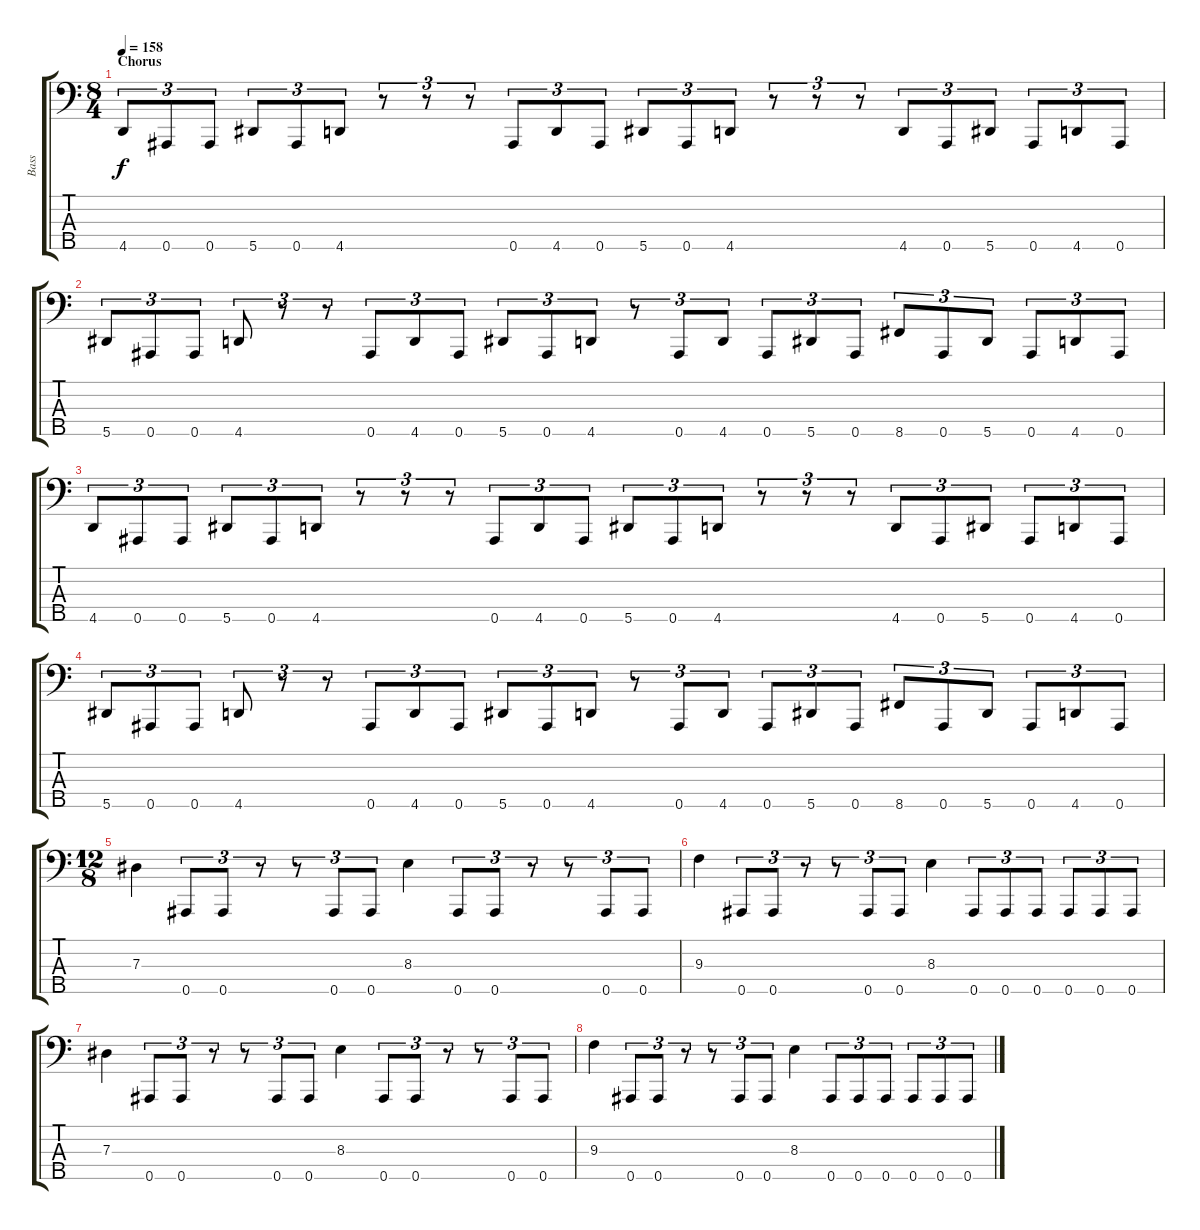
\track ("Bass" "Bass") {instrument electricbassfinger}
\staff {score tabs}
\tuning (Gb2 Db2 Ab1 Eb1 Bb0) {hide}
\ts (8 4)
\section ("" "Chorus")
\tempo 158
\clef f4
\ks c
4.5.8{tu (3 2) dy f} 0.5.8{tu (3 2)} 0.5.8{tu (3 2)} 5.5.8{tu (3 2)} 0.5.8{tu (3 2)} 4.5.8{tu (3 2)} r.8{tu (3 2)} r.8{tu (3 2)} r.8{tu (3 2)} 0.5.8{tu (3 2)} 4.5.8{tu (3 2)} 0.5.8{tu (3 2)} 5.5.8{tu (3 2)} 0.5.8{tu (3 2)} 4.5.8{tu (3 2)} r.8{tu (3 2)} r.8{tu (3 2)} r.8{tu (3 2)} 4.5.8{tu (3 2)} 0.5.8{tu (3 2)} 5.5.8{tu (3 2)} 0.5.8{tu (3 2)} 4.5.8{tu (3 2)} 0.5.8{tu (3 2)} |
5.5.8{tu (3 2)} 0.5.8{tu (3 2)} 0.5.8{tu (3 2)} 4.5.8{tu (3 2)} r.8{tu (3 2)} r.8{tu (3 2)} 0.5.8{tu (3 2)} 4.5.8{tu (3 2)} 0.5.8{tu (3 2)} 5.5.8{tu (3 2)} 0.5.8{tu (3 2)} 4.5.8{tu (3 2)} r.8{tu (3 2)} 0.5.8{tu (3 2)} 4.5.8{tu (3 2)} 0.5.8{tu (3 2)} 5.5.8{tu (3 2)} 0.5.8{tu (3 2)} 8.5.8{tu (3 2)} 0.5.8{tu (3 2)} 5.5.8{tu (3 2)} 0.5.8{tu (3 2)} 4.5.8{tu (3 2)} 0.5.8{tu (3 2)} |
4.5.8{tu (3 2)} 0.5.8{tu (3 2)} 0.5.8{tu (3 2)} 5.5.8{tu (3 2)} 0.5.8{tu (3 2)} 4.5.8{tu (3 2)} r.8{tu (3 2)} r.8{tu (3 2)} r.8{tu (3 2)} 0.5.8{tu (3 2)} 4.5.8{tu (3 2)} 0.5.8{tu (3 2)} 5.5.8{tu (3 2)} 0.5.8{tu (3 2)} 4.5.8{tu (3 2)} r.8{tu (3 2)} r.8{tu (3 2)} r.8{tu (3 2)} 4.5.8{tu (3 2)} 0.5.8{tu (3 2)} 5.5.8{tu (3 2)} 0.5.8{tu (3 2)} 4.5.8{tu (3 2)} 0.5.8{tu (3 2)} |
5.5.8{tu (3 2)} 0.5.8{tu (3 2)} 0.5.8{tu (3 2)} 4.5.8{tu (3 2)} r.8{tu (3 2)} r.8{tu (3 2)} 0.5.8{tu (3 2)} 4.5.8{tu (3 2)} 0.5.8{tu (3 2)} 5.5.8{tu (3 2)} 0.5.8{tu (3 2)} 4.5.8{tu (3 2)} r.8{tu (3 2)} 0.5.8{tu (3 2)} 4.5.8{tu (3 2)} 0.5.8{tu (3 2)} 5.5.8{tu (3 2)} 0.5.8{tu (3 2)} 8.5.8{tu (3 2)} 0.5.8{tu (3 2)} 5.5.8{tu (3 2)} 0.5.8{tu (3 2)} 4.5.8{tu (3 2)} 0.5.8{tu (3 2)} |
\ts (12 8)
7.3.4 0.5.8{tu (3 2)} 0.5.8{tu (3 2)} r.8{tu (3 2)} r.8{tu (3 2)} 0.5.8{tu (3 2)} 0.5.8{tu (3 2)} 8.3.4 0.5.8{tu (3 2)} 0.5.8{tu (3 2)} r.8{tu (3 2)} r.8{tu (3 2)} 0.5.8{tu (3 2)} 0.5.8{tu (3 2)} |
9.3.4 0.5.8{tu (3 2)} 0.5.8{tu (3 2)} r.8{tu (3 2)} r.8{tu (3 2)} 0.5.8{tu (3 2)} 0.5.8{tu (3 2)} 8.3.4 0.5.8{tu (3 2)} 0.5.8{tu (3 2)} 0.5.8{tu (3 2)} 0.5.8{tu (3 2)} 0.5.8{tu (3 2)} 0.5.8{tu (3 2)} |
7.3.4 0.5.8{tu (3 2)} 0.5.8{tu (3 2)} r.8{tu (3 2)} r.8{tu (3 2)} 0.5.8{tu (3 2)} 0.5.8{tu (3 2)} 8.3.4 0.5.8{tu (3 2)} 0.5.8{tu (3 2)} r.8{tu (3 2)} r.8{tu (3 2)} 0.5.8{tu (3 2)} 0.5.8{tu (3 2)} |
9.3.4 0.5.8{tu (3 2)} 0.5.8{tu (3 2)} r.8{tu (3 2)} r.8{tu (3 2)} 0.5.8{tu (3 2)} 0.5.8{tu (3 2)} 8.3.4 0.5.8{tu (3 2)} 0.5.8{tu (3 2)} 0.5.8{tu (3 2)} 0.5.8{tu (3 2)} 0.5.8{tu (3 2)} 0.5.8{tu (3 2)}
